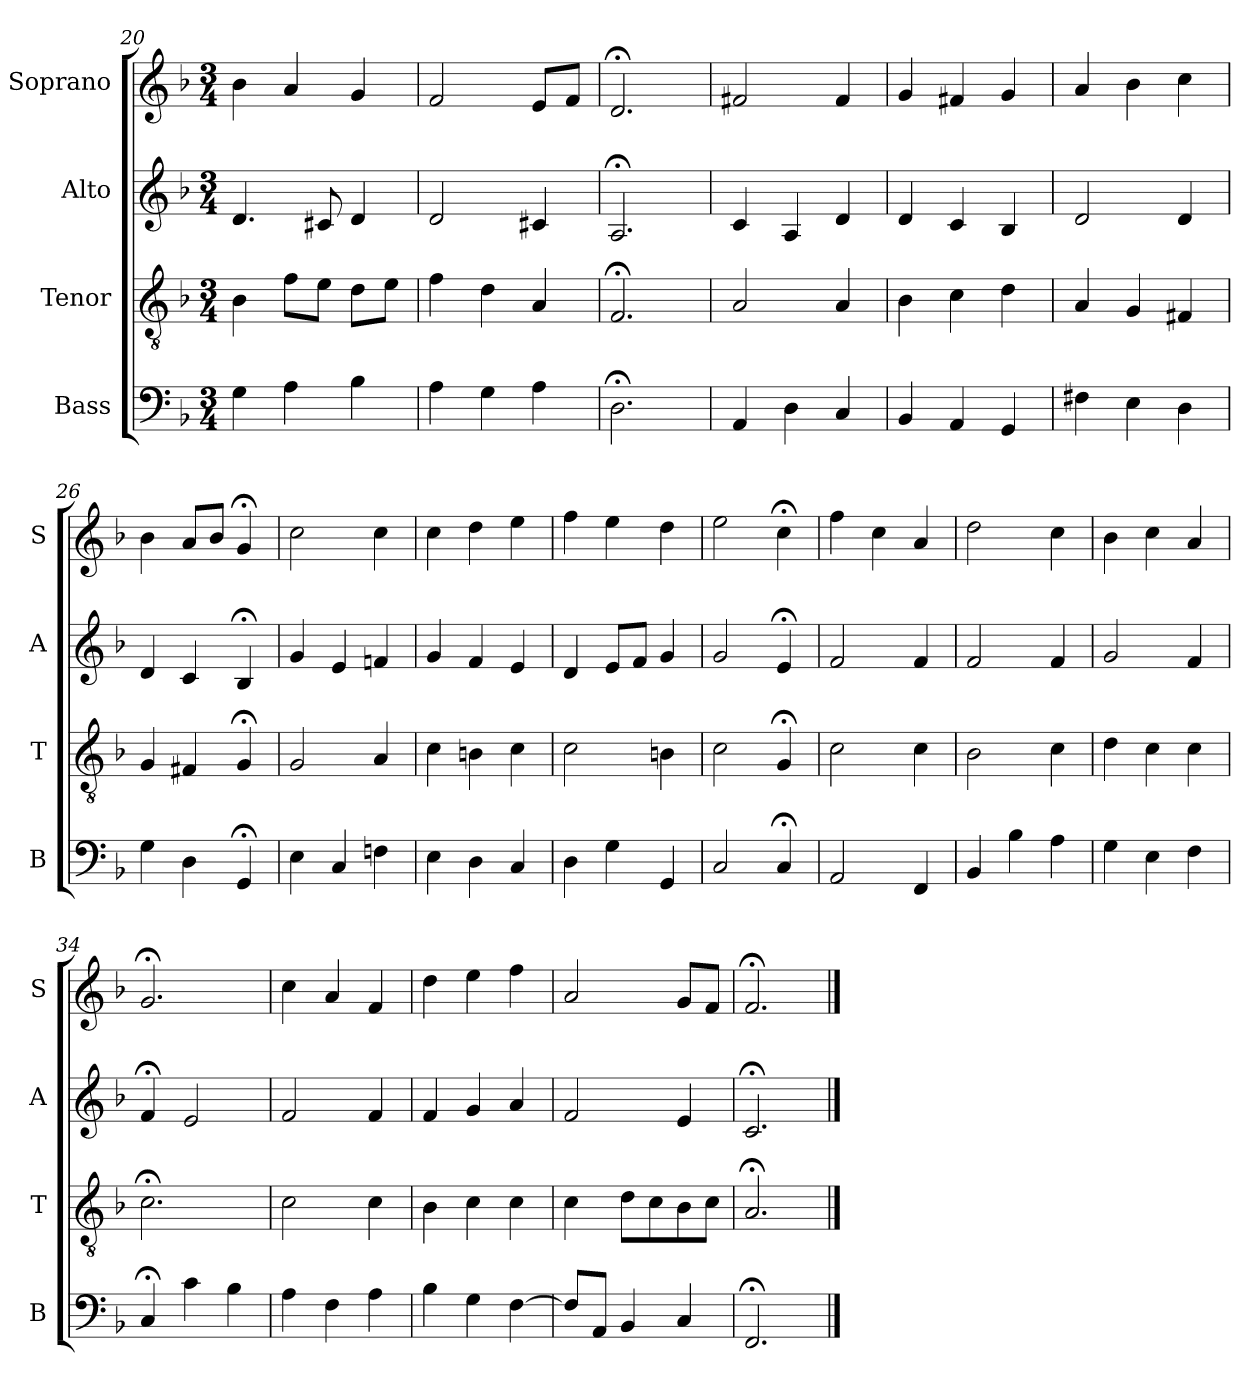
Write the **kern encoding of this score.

**kern	**kern	**kern	**kern
*part4	*part3	*part2	*part1
*staff4	*staff3	*staff2	*staff1
*I"Bass	*I"Tenor	*I"Alto	*I"Soprano
*I'B	*I'T	*I'A	*I'S
*clefF4	*clefGv2	*clefG2	*clefG2
*k[b-]	*k[b-]	*k[b-]	*k[b-]
*F:	*F:	*F:	*F:
*M3/4	*M3/4	*M3/4	*M3/4
=20	=20	=20	=20
4G	4B-	4.d	4b-
4A	8fL	.	4a
.	8eJ	8c#X	.
4B-	8dL	4d	4g
.	8eJ	.	.
=21	=21	=21	=21
4A	4f	2d	2f
4G	4d	.	.
4A	4A	4c#X	8eL
.	.	.	8fJ
=22	=22	=22	=22
2.D;<	2.F;<	2.A;<	2.d;<
=23	=23	=23	=23
4AA	2A	4c	2f#X
4D	.	4A	.
4C	4A	4d	4f#
=24	=24	=24	=24
4BB-	4B-	4d	4g
4AA	4c	4c	4f#X
4GG	4d	4B-	4g
=25	=25	=25	=25
4F#X	4A	2d	4a
4E	4G	.	4b-
4Di	4F#Xi	4d	4cc
=26	=26	=26	=26
4Gi	4Gi	4d	4b-
4D	4F#X	4c	8aL
.	.	.	8b-J
4GG;<	4G;<	4B-;<	4g;<
=27	=27	=27	=27
4E	2G	4g	2cc
4C	.	4e	.
4Fn	4A	4fn	4cc
=28	=28	=28	=28
4E	4c	4g	4cc
4D	4Bn	4f	4dd
4C	4c	4e	4ee
=29	=29	=29	=29
4D	2c	4d	4ff
4G	.	8eL	4ee
.	.	8fJ	.
4GG	4Bn	4g	4dd
=30	=30	=30	=30
2C	2c	2g	2ee
4C;<	4G;<	4e;<	4cc;<
=31	=31	=31	=31
2AA	2c	2f	4ff
.	.	.	4cc
4FF	4c	4f	4a
=32	=32	=32	=32
4BB-	2B-	2f	2dd
4B-	.	.	.
4A	4c	4f	4cc
=33	=33	=33	=33
4G	4d	2g	4b-
4E	4c	.	4cc
4F	4c	4f	4a
=34	=34	=34	=34
4C;<	2.c;<	4f;<	2.g;<
4c	.	2e	.
4B-	.	.	.
=35	=35	=35	=35
4A	2c	2f	4cc
4F	.	.	4a
4A	4c	4f	4f
=36	=36	=36	=36
4B-	4B-	4f	4dd
4G	4c	4g	4ee
[4F	4c	4a	4ff
=37	=37	=37	=37
8FL]	4c	2f	2a
8AAJ	.	.	.
4BB-	8dL	.	.
.	8c	.	.
4C	8B-	4e	8gL
.	8cJ	.	8fJ
=38	=38	=38	=38
2.FF;<	2.A;<	2.c;<	2.f;<
==	==	==	==
*-	*-	*-	*-
